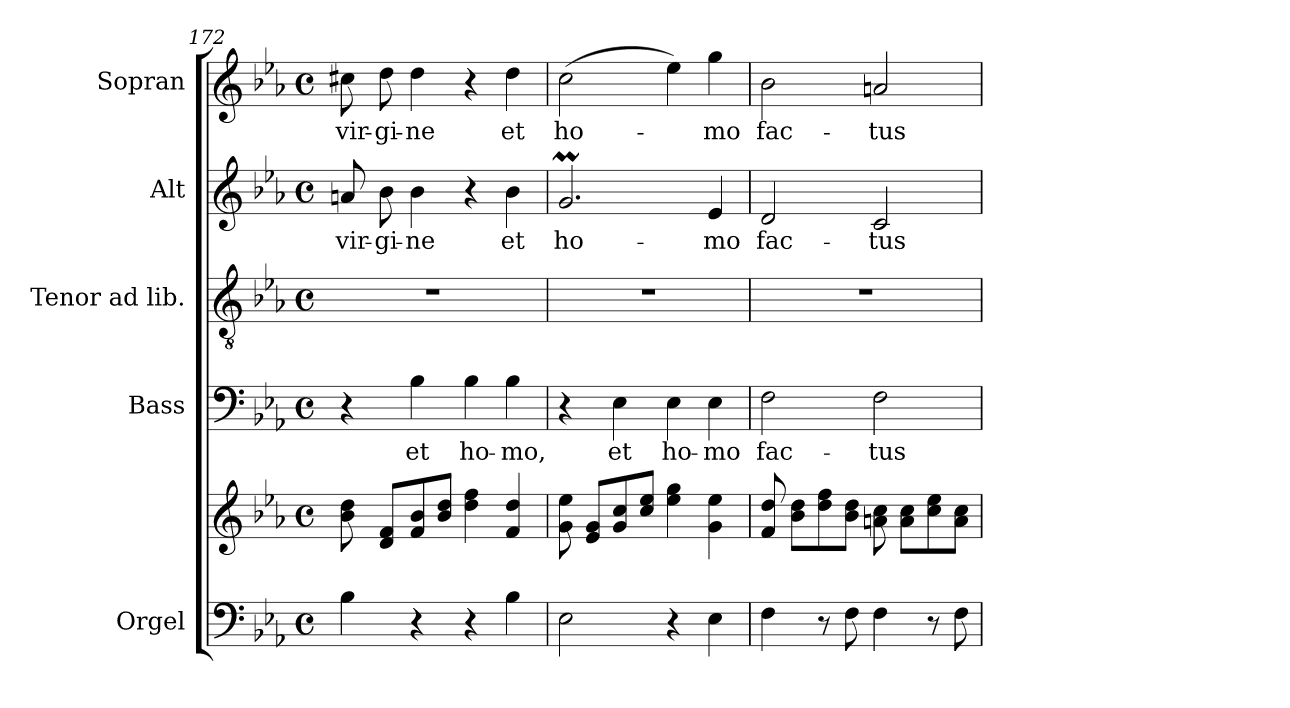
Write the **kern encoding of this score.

**kern	**kern	**kern	**text	**kern	**kern	**text	**kern	**text
*part5	*part5	*part4	*part4	*part3	*part2	*part2	*part1	*part1
*staff6	*staff5	*staff4	*staff4	*staff3	*staff2	*staff2	*staff1	*staff1
*I"Orgel	*	*I"Bass	*	*I"Tenor ad lib.	*I"Alt	*	*I"Sopran	*
*	*	*I'B.	*	*I'T.	*I'A.	*	*I'S.	*
*clefF4	*clefG2	*clefF4	*	*clefGv2	*clefG2	*	*clefG2	*
*k[b-e-a-]	*k[b-e-a-]	*k[b-e-a-]	*	*k[b-e-a-]	*k[b-e-a-]	*	*k[b-e-a-]	*
*E-:	*E-:	*E-:	*	*E-:	*E-:	*	*E-:	*
*M4/4	*M4/4	*M4/4	*	*M4/4	*M4/4	*	*M4/4	*
*met(c)	*met(c)	*met(c)	*	*met(c)	*met(c)	*	*met(c)	*
=172	=172	=172	=172	=172	=172	=172	=172	=172
!	!	!	!	!	!	!LO:LY:b	!	!LO:LY:b
4B-\	8b-\ 8dd\	4r	.	1r	8an/	vir-	8cc#X\	vir-
!	!	!	!	!	!	!LO:LY:b	!	!LO:LY:b
.	8d/ 8f/L	.	.	.	8b-\	-gi-	8dd\	-gi-
!	!	!	!LO:LY:b	!	!	!LO:LY:b	!	!LO:LY:b
4r	8f/ 8b-/	4B-\	et	.	4b-\	-ne	4dd\	-ne
.	8b-/ 8dd/J	.	.	.	.	.	.	.
!	!	!	!LO:LY:b	!	!	!	!	!
4r	4dd\ 4ff\	4B-\	ho-	.	4r	.	4r	.
!	!	!	!LO:LY:b	!	!	!LO:LY:b	!	!LO:LY:b
4B-\	4f/ 4dd/	4B-\	-mo,	.	4b-\	et	4dd\	et
=173	=173	=173	=173	=173	=173	=173	=173	=173
!	!	!	!	!	!	!LO:LY:b	!	!LO:LY:b
2E-\	8g\ 8ee-\	4r	.	1r	2.gm/	ho-	(>2cc\	ho-
.	8e-/ 8g/L	.	.	.	.	.	.	.
!	!	!	!LO:LY:b	!	!	!	!	!
.	8g/ 8cc/	4E-\	et	.	.	.	.	.
.	8cc/ 8ee-/J	.	.	.	.	.	.	.
!	!	!	!LO:LY:b	!	!	!	!	!
4r	4ee-\ 4gg\	4E-\	ho-	.	.	.	4ee-\)	.
!	!	!	!LO:LY:b	!	!	!LO:LY:b	!	!LO:LY:b
4E-\	4g\ 4ee-\	4E-\	-mo	.	4e-/	-mo	4gg\	-mo
!!LO:LB:g=z
=174	=174	=174	=174	=174	=174	=174	=174	=174
!	!	!	!LO:LY:b	!	!	!LO:LY:b	!	!LO:LY:b
4F\	8f/ 8dd/	2F\	fac-	1r	2d/	fac-	2b-\	fac-
.	8b-\ 8dd\L	.	.	.	.	.	.	.
8r	8dd\ 8ff\	.	.	.	.	.	.	.
8F\	8b-\ 8dd\J	.	.	.	.	.	.	.
!	!	!	!LO:LY:b	!	!	!LO:LY:b	!	!LO:LY:b
4F\	8an\ 8cc\	2F\	-tus	.	2c/	-tus	2an/	-tus
.	8a\ 8cc\L	.	.	.	.	.	.	.
8r	8cc\ 8ee-\	.	.	.	.	.	.	.
8F\	8a\ 8cc\J	.	.	.	.	.	.	.
=	=	=	=	=	=	=	=	=
*-	*-	*-	*-	*-	*-	*-	*-	*-
